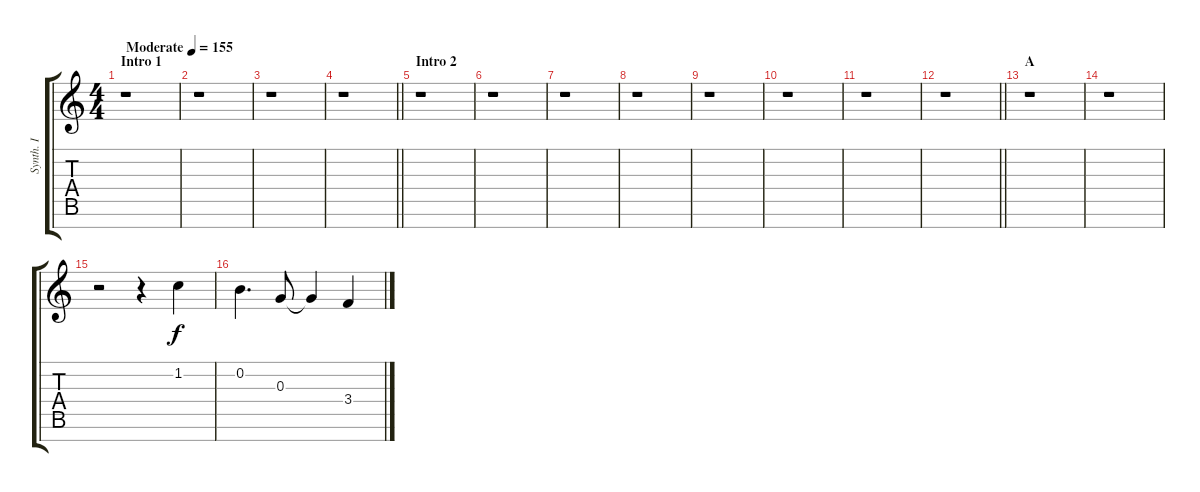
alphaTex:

\track ("Synth. I" "Synth. I") {instrument fx5brightness}
\staff {score tabs}
\tuning (E5 B4 G4 D4 A3 E3 B2) {hide}
\ts (4 4)
\section ("" "Intro 1")
\tempo (155 "Moderate")
\clef g2
\ks c
r.1{dy f instrument fx5brightness} |
r.1 |
r.1 |
\barLineRight lightlight
r.1 |
\section ("" "Intro 2")
r.1 |
r.1 |
r.1 |
r.1 |
r.1 |
r.1 |
r.1 |
\barLineRight lightlight
r.1 |
\section ("" "A")
r.1 |
r.1 |
r.2 r.4 1.2.4 |
0.2.4{d} 0.3.8 0.3{t}.4 3.4.4
